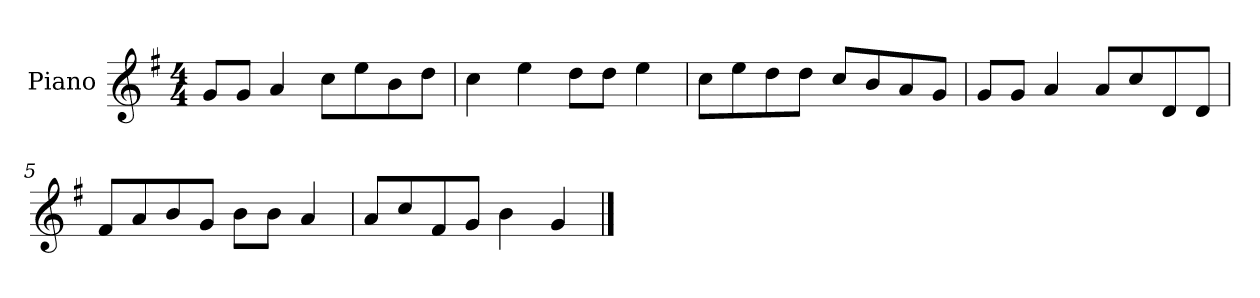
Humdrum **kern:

**kern
*part1
*staff1
*I"Piano
*I'P-no
*clefG2
*k[f#]
*M4/4
*MM90
=1
8g/L
8g/J
4a/
8cc\L
8ee\
8b\
8dd\J
=2
4cc\
4ee\
8dd\L
8dd\J
4ee\
=3
8cc\L
8ee\
8dd\
8dd\J
8cc/L
8b/
8a/
8g/J
=4
8g/L
8g/J
4a/
8a/L
8cc/
8d/
8d/J
=5
8f#/L
8a/
8b/
8g/J
8b\L
8b\J
4a/
!!LO:LB:g=z
=6
8a/L
8cc/
8f#/
8g/J
4b\
4g/
==
*-
